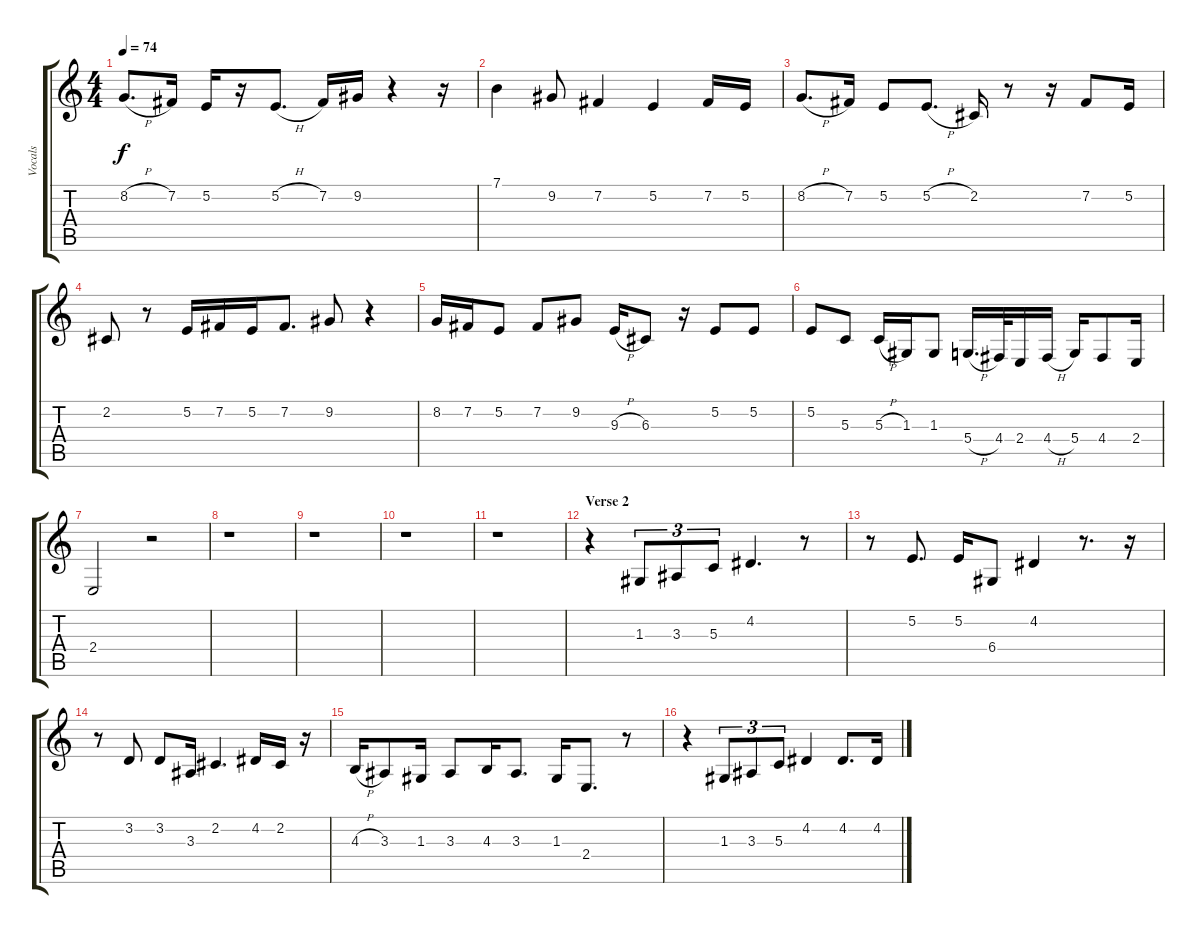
\track ("Vocals" "Vocals") {instrument altosax}
\staff {score tabs}
\tuning (E4 B3 G3 D3 A2 E2) {hide}
\ts (4 4)
\tempo 74
\clef g2
\ks c
8.2{h}.8{d dy f} 7.2.16 5.2.16 r.16 5.2{h}.8{d} 7.2.16 9.2.16 r.4 r.16 |
7.1.4 9.2.8 7.2.4 5.2.4 7.2.16 5.2.16 |
8.2{h}.8{d} 7.2.16 5.2.8 5.2{h}.8{d} 2.2.16 r.8 r.16 7.2.8 5.2.16 |
2.2.8 r.8 5.2.16 7.2.16 5.2.16 7.2.8{d} 9.2.8 r.4 |
8.2.16 7.2.16 5.2.8 7.2.8 9.2.8 9.3{h}.16 6.3.8 r.16 5.2.8 5.2.8 |
5.2.8 5.3.8 5.3{h}.16 1.3.16 1.3.8 5.4{h}.16{d} 4.4.32 2.4.16 4.4{h}.16 5.4.16 4.4.8 2.4.16 |
2.4.2 r.2 |
r.1 |
r.1 |
r.1 |
r.1 |
\section ("" "Verse 2")
r.4 1.3.8{tu (3 2)} 3.3.8{tu (3 2)} 5.3.8{tu (3 2)} 4.2.4{d} r.8 |
r.8 5.2.8{d} 5.2.16 6.4.8 4.2.4 r.8{d} r.16 |
r.8 3.2.8 3.2.8 3.3.16 2.2.4{d} 4.2.16 2.2.16 r.16 |
4.3{h}.16 3.3.8 1.3.16 3.3.8 4.3.16 3.3.8{d} 1.3.16 2.4.8{d} r.8 |
r.4 1.3.8{tu (3 2)} 3.3.8{tu (3 2)} 5.3.8{tu (3 2)} 4.2.4 4.2.8{d} 4.2.16
